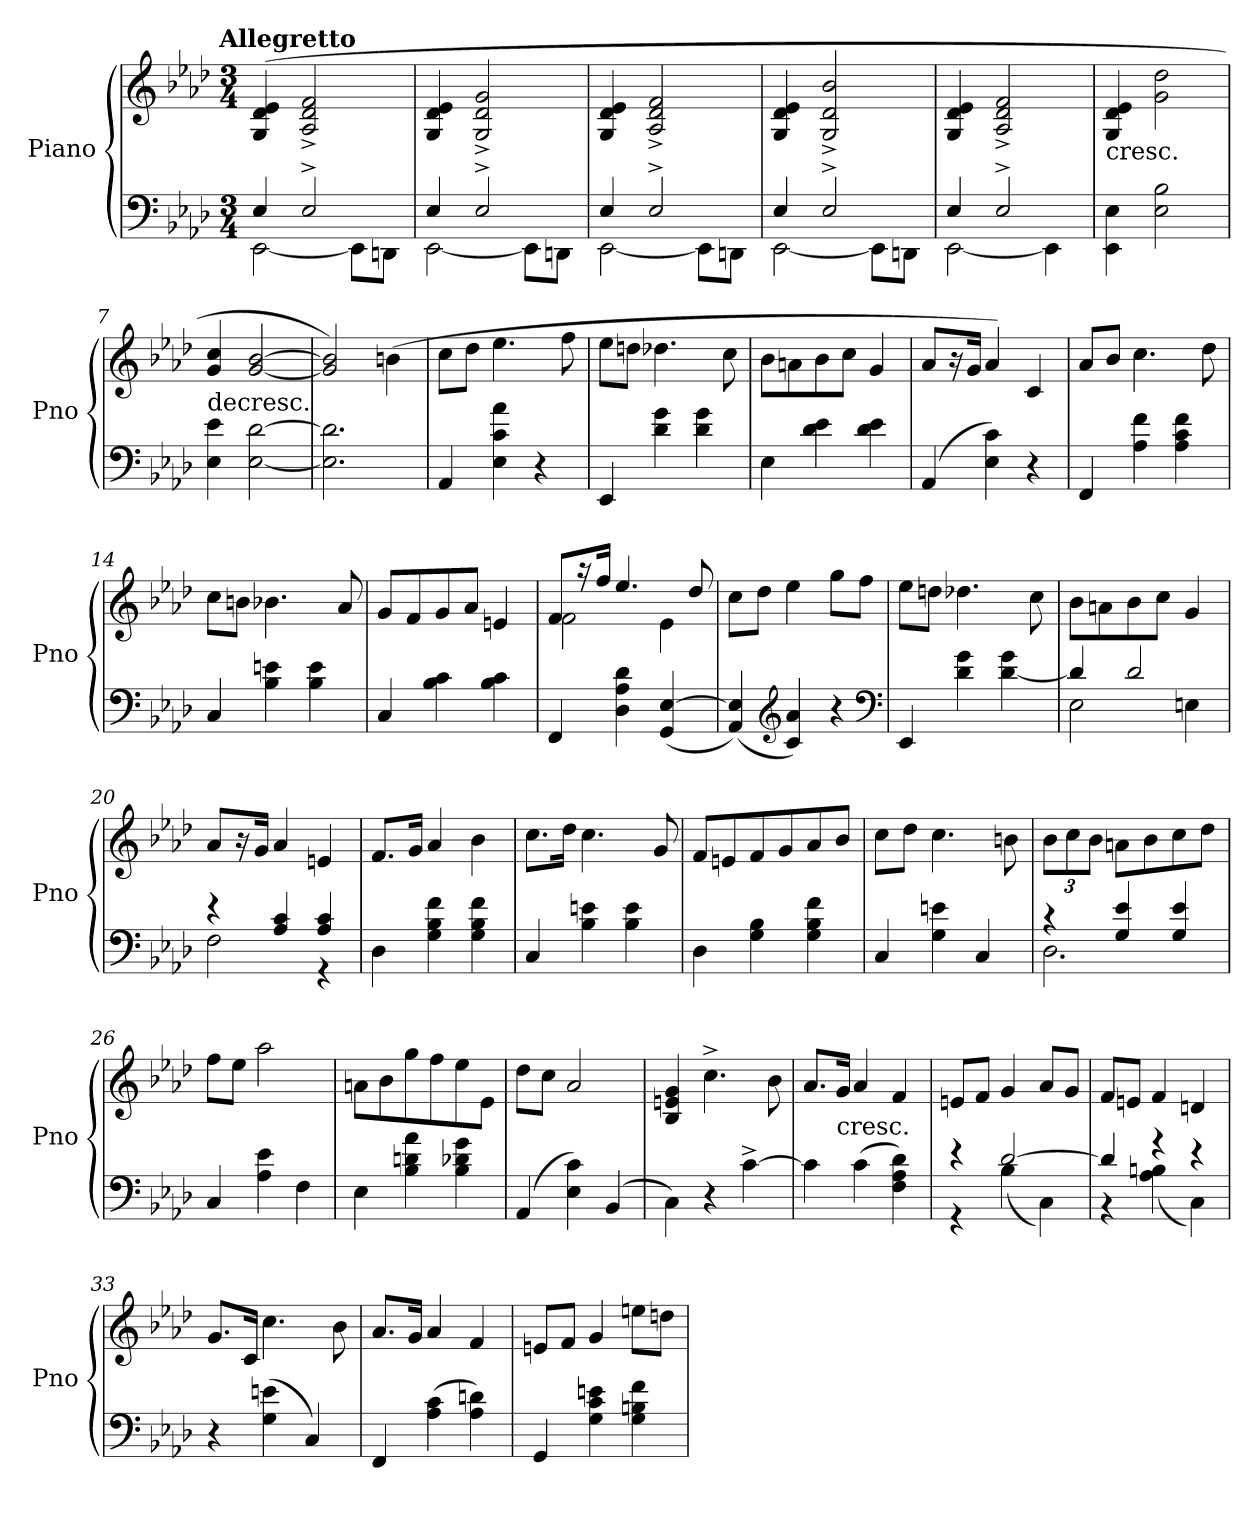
**kern	**kern
*part1	*part1
*staff2	*staff1
*I"Piano	*
*I'Pno	*
*clefF4	*clefG2
*k[b-e-a-d-]	*k[b-e-a-d-]
*A-:	*A-:
!!LO:TX:omd:t=Allegretto
*M3/4	*M3/4
*MM116	*MM116
=1	=1
*^	*
4E-/	[2EE-\	(4G/ 4d-/ 4e-/
2E-^/	.	2A-^/ 2d-^/ 2f^/
.	8EE-\L]	.
.	8DDn\J	.
=2	=2	=2
4E-/	[2EE-\	4G/ 4d-/ 4e-/
2E-^/	.	2G^/ 2d-^/ 2g^/
.	8EE-\L]	.
.	8DDn\J	.
=3	=3	=3
4E-/	[2EE-\	4G/ 4d-/ 4e-/
2E-^/	.	2A-^/ 2d-^/ 2f^/
.	8EE-\L]	.
.	8DDn\J	.
=4	=4	=4
4E-/	[2EE-\	4G/ 4d-/ 4e-/
2E-^/	.	2G^/ 2d-^/ 2b-^/
.	8EE-\L]	.
.	8DDn\J	.
=5	=5	=5
4E-/	[2EE-\	4G/ 4d-/ 4e-/
2E-^/	.	2A-^/ 2d-^/ 2f^/
.	4EE-\]	.
=6	=6	=6
!	!	!LO:TX:c:t=cresc.
*v	*v	*
4EE-\ 4E-\	4G/ 4d-/ 4e-/
2E-\ 2B-\	2g\ 2dd-\
=7	=7
!	!LO:TX:c:t=decresc.
4E-\ 4e-\	4g/ 4cc/
[2E-\ [2d-\	[2g/ [2b-/
=8	=8
2.E-]\ 2.d-]\	2g]/ 2b-]/)
.	(4bn\
=9	=9
4AA-/	8cc\L
.	8dd-\J
4E-\ 4c\ 4a-\	4.ee-\
4r	.
.	8ff\
=10	=10
4EE-/	8ee-\L
.	8ddn\J
4d-\ 4g\	4.dd-X\
4d-\ 4g\	.
.	8cc\
=11	=11
4E-\	8b-\L
.	8an\
4d-\ 4e-\	8b-\
.	8cc\J
4d-\ 4e-\	4g/
=12	=12
(4AA-/	8a-/L
.	16r
.	16g/Jk
4E-\ 4c\)	4a-/)
4r	4c/
=13	=13
4FF/	8a-/L
.	8b-/J
4A-\ 4f\	4.cc\
4A-\ 4c\ 4f\	.
.	8dd-\
=14	=14
4C/	8cc\L
.	8bn\J
4B-\ 4en\	4.b-X\
4B-\ 4e\	.
.	8a-/
=15	=15
4C/	8g/L
.	8f/
4B-\ 4c\	8g/
.	8a-/J
4B-\ 4c\	4en/
=16	=16
*	*^
4FF/	8f/L	2f\
.	16r	.
.	16ff/Jk	.
4D-\ 4A-\ 4d-\	4.ee-/	.
(4GG/ [4E-/	.	4e-\
.	8dd-/	.
*	*v	*v
=17	=17
(4AA-/ 4E-]/)	8cc\L
.	8dd-\J
*clefG2	*
4c/ 4a-/)	4ee-\
4r	8gg\L
.	8ff\J
*clefF4	*
=18	=18
4EE-/	8ee-\L
.	8ddn\J
4d-\ 4g\	4.dd-X\
[4d-\ 4g\	.
.	8cc\
=19	=19
*^	*
4d-/]	2E-\	8b-\L
.	.	8an\
2d-/	.	8b-\
.	.	8cc\J
.	4En\	4g/
=20	=20	=20
4r	2F\	8a-/L
.	.	16r
.	.	16g/Jk
4A-/ 4c/	.	4a-/
4A-/ 4c/	4r	4en/
*v	*v	*
=21	=21
4D-\	8.f/L
.	16g/Jk
4G\ 4B-\ 4f\	4a-/
4G\ 4B-\ 4f\	4b-\
=22	=22
4C/	8.cc\L
.	16dd-\Jk
4B-\ 4en\	4.cc\
4B-\ 4e\	.
.	8g/
=23	=23
4D-\	8f/L
.	8en/
4G\ 4B-\	8f/
.	8g/
4G\ 4B-\ 4f\	8a-/
.	8b-/J
=24	=24
4C/	8cc\L
.	8dd-\J
4G\ 4en\	4.cc\
4C/	.
.	8bn\
=25	=25
*^	*
4r	2.D-\	12b-\L
.	.	12cc\
.	.	12b-\J
4G/ 4e-/	.	8an\L
.	.	8b-\
4G/ 4e-/	.	8cc\
.	.	8dd-\J
*v	*v	*
=26	=26
4C/	8ff\L
.	8ee-\J
4A-\ 4e-\	2aa-\
4F\	.
=27	=27
4E-\	8an\L
.	8b-\
4B-\ 4dn\ 4a-\	8gg\
.	8ff\
4B-\ 4d-X\ 4g\	8ee-\
.	8e-\J
=28	=28
(4AA-/	8dd-\L
.	8cc\J
4E-\ 4c\)	2a-/
(4BB-/	.
=29	=29
4C\)	4B-/ 4en/ 4g/
4r	4.cc^\
[4c^\	.
.	8b-\
=30	=30
4c\]	8.a-/L
!	!LO:TX:c:t=cresc.
.	16g/Jk
(4c\	4a-/
4F\ 4A-\ 4d-\)	4f/
=31	=31
*^	*
4r	4r	8en/L
.	.	8f/J
[2d-/	(4B-\	4g/
.	4C\)	8a-/L
.	.	8g/J
=32	=32	=32
4d-/]	4r	8f/L
.	.	8en/J
4r	(4A-\ 4Bn\	4f/
4r	4C\)	4dn/
*v	*v	*
=33	=33
4r	8.g/L
.	16c/Jk
(4G\ 4en\	4.cc\
4C/)	.
.	8b-\
=34	=34
4FF/	8.a-/L
.	16g/Jk
(4A-\ 4c\	4a-/
4A-\ 4dn\)	4f/
=35	=35
4GG/	8en/L
.	8f/J
4G\ 4c\ 4en\	4g/
4G\ 4Bn\ 4f\	8een\L
.	8ddn\J
=	=
*-	*-
